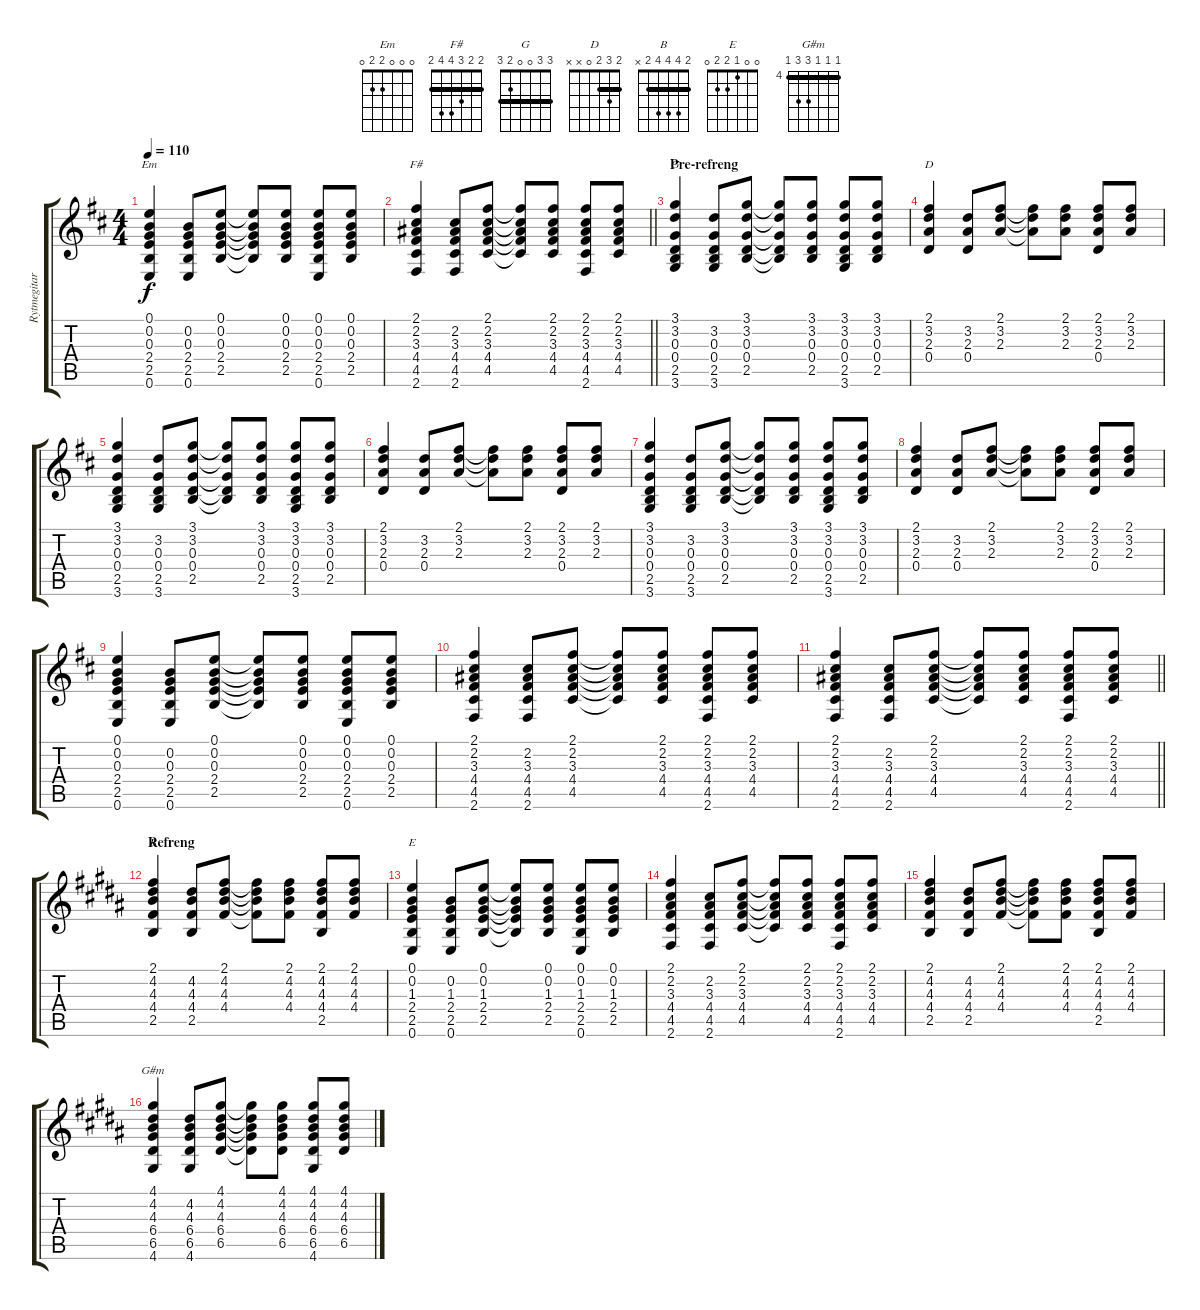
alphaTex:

\track ("Rytmegitar" "Rytmegitar") {instrument overdrivenguitar}
\staff {score tabs}
\tuning (E4 B3 G3 D3 A2 E2) {hide}
\chord ("Em" 0 0 0 2 2 0)
\chord ("F#" 2 2 3 4 4 2) {barre 2}
\chord ("G" 3 3 0 0 2 3) {barre 3}
\chord ("D" 2 3 2 0 x x) {barre 2}
\chord ("B" 2 4 4 4 2 x) {barre 2}
\chord ("E" 0 0 1 2 2 0)
\chord ("G#m" 4 4 4 6 6 4) {firstfret 4 barre 4}
\ts (4 4)
\tempo 110
\clef g2
\ks d
(0.1 0.2 0.3 2.4 2.5 0.6).4{ch "Em" dy f} (0.2 0.3 2.4 2.5 0.6).8 (0.1 0.2 0.3 2.4 2.5).8 (0.1{t} 0.2{t} 0.3{t} 2.4{t} 2.5{t}).8 (0.1 0.2 0.3 2.4 2.5).8 (0.1 0.2 0.3 2.4 2.5 0.6).8 (0.1 0.2 0.3 2.4 2.5).8 |
\barLineRight lightlight
(2.1 2.2 3.3 4.4 4.5 2.6).4{ch "F#"} (2.2 3.3 4.4 4.5 2.6).8 (2.1 2.2 3.3 4.4 4.5).8 (2.1{t} 2.2{t} 3.3{t} 4.4{t} 4.5{t}).8 (2.1 2.2 3.3 4.4 4.5).8 (2.1 2.2 3.3 4.4 4.5 2.6).8 (2.1 2.2 3.3 4.4 4.5).8 |
\section ("" "Pre-refreng")
(3.1 3.2 0.3 0.4 2.5 3.6).4{ch "G"} (3.2 0.3 0.4 2.5 3.6).8 (3.1 3.2 0.3 0.4 2.5).8 (3.1{t} 3.2{t} 0.3{t} 0.4{t} 2.5{t}).8 (3.1 3.2 0.3 0.4 2.5).8 (3.1 3.2 0.3 0.4 2.5 3.6).8 (3.1 3.2 0.3 0.4 2.5).8 |
(2.1 3.2 2.3 0.4).4{ch "D"} (3.2 2.3 0.4).8 (2.1 3.2 2.3).8 (2.1{t} 3.2{t} 2.3{t}).8 (2.1 3.2 2.3).8 (2.1 3.2 2.3 0.4).8 (2.1 3.2 2.3).8 |
(3.1 3.2 0.3 0.4 2.5 3.6).4 (3.2 0.3 0.4 2.5 3.6).8 (3.1 3.2 0.3 0.4 2.5).8 (3.1{t} 3.2{t} 0.3{t} 0.4{t} 2.5{t}).8 (3.1 3.2 0.3 0.4 2.5).8 (3.1 3.2 0.3 0.4 2.5 3.6).8 (3.1 3.2 0.3 0.4 2.5).8 |
(2.1 3.2 2.3 0.4).4 (3.2 2.3 0.4).8 (2.1 3.2 2.3).8 (2.1{t} 3.2{t} 2.3{t}).8 (2.1 3.2 2.3).8 (2.1 3.2 2.3 0.4).8 (2.1 3.2 2.3).8 |
(3.1 3.2 0.3 0.4 2.5 3.6).4 (3.2 0.3 0.4 2.5 3.6).8 (3.1 3.2 0.3 0.4 2.5).8 (3.1{t} 3.2{t} 0.3{t} 0.4{t} 2.5{t}).8 (3.1 3.2 0.3 0.4 2.5).8 (3.1 3.2 0.3 0.4 2.5 3.6).8 (3.1 3.2 0.3 0.4 2.5).8 |
(2.1 3.2 2.3 0.4).4 (3.2 2.3 0.4).8 (2.1 3.2 2.3).8 (2.1{t} 3.2{t} 2.3{t}).8 (2.1 3.2 2.3).8 (2.1 3.2 2.3 0.4).8 (2.1 3.2 2.3).8 |
(0.1 0.2 0.3 2.4 2.5 0.6).4 (0.2 0.3 2.4 2.5 0.6).8 (0.1 0.2 0.3 2.4 2.5).8 (0.1{t} 0.2{t} 0.3{t} 2.4{t} 2.5{t}).8 (0.1 0.2 0.3 2.4 2.5).8 (0.1 0.2 0.3 2.4 2.5 0.6).8 (0.1 0.2 0.3 2.4 2.5).8 |
(2.1 2.2 3.3 4.4 4.5 2.6).4 (2.2 3.3 4.4 4.5 2.6).8 (2.1 2.2 3.3 4.4 4.5).8 (2.1{t} 2.2{t} 3.3{t} 4.4{t} 4.5{t}).8 (2.1 2.2 3.3 4.4 4.5).8 (2.1 2.2 3.3 4.4 4.5 2.6).8 (2.1 2.2 3.3 4.4 4.5).8 |
\barLineRight lightlight
(2.1 2.2 3.3 4.4 4.5 2.6).4 (2.2 3.3 4.4 4.5 2.6).8 (2.1 2.2 3.3 4.4 4.5).8 (2.1{t} 2.2{t} 3.3{t} 4.4{t} 4.5{t}).8 (2.1 2.2 3.3 4.4 4.5).8 (2.1 2.2 3.3 4.4 4.5 2.6).8 (2.1 2.2 3.3 4.4 4.5).8 |
\section ("" "Refreng")
\ks b
(2.1 4.2 4.3 4.4 2.5).4{ch "B"} (4.2 4.3 4.4 2.5).8 (2.1 4.2 4.3 4.4).8 (2.1{t} 4.2{t} 4.3{t} 4.4{t}).8 (2.1 4.2 4.3 4.4).8 (2.1 4.2 4.3 4.4 2.5).8 (2.1 4.2 4.3 4.4).8 |
(0.1 0.2 1.3 2.4 2.5 0.6).4{ch "E"} (0.2 1.3 2.4 2.5 0.6).8 (0.1 0.2 1.3 2.4 2.5).8 (0.1{t} 0.2{t} 1.3{t} 2.4{t} 2.5{t}).8 (0.1 0.2 1.3 2.4 2.5).8 (0.1 0.2 1.3 2.4 2.5 0.6).8 (0.1 0.2 1.3 2.4 2.5).8 |
(2.1 2.2 3.3 4.4 4.5 2.6).4 (2.2 3.3 4.4 4.5 2.6).8 (2.1 2.2 3.3 4.4 4.5).8 (2.1{t} 2.2{t} 3.3{t} 4.4{t} 4.5{t}).8 (2.1 2.2 3.3 4.4 4.5).8 (2.1 2.2 3.3 4.4 4.5 2.6).8 (2.1 2.2 3.3 4.4 4.5).8 |
(2.1 4.2 4.3 4.4 2.5).4 (4.2 4.3 4.4 2.5).8 (2.1 4.2 4.3 4.4).8 (2.1{t} 4.2{t} 4.3{t} 4.4{t}).8 (2.1 4.2 4.3 4.4).8 (2.1 4.2 4.3 4.4 2.5).8 (2.1 4.2 4.3 4.4).8 |
(4.1 4.2 4.3 6.4 6.5 4.6).4{ch "G#m"} (4.2 4.3 6.4 6.5 4.6).8 (4.1 4.2 4.3 6.4 6.5).8 (4.1{t} 4.2{t} 4.3{t} 6.4{t} 6.5{t}).8 (4.1 4.2 4.3 6.4 6.5).8 (4.1 4.2 4.3 6.4 6.5 4.6).8 (4.1 4.2 4.3 6.4 6.5).8
